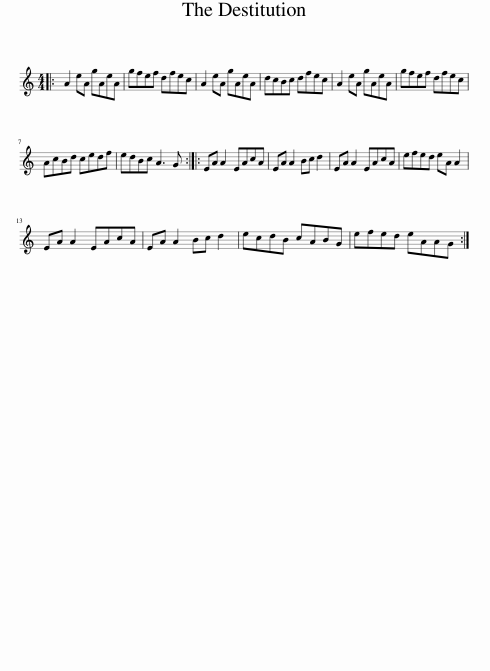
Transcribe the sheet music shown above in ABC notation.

X:1
L:1/8
M:4/4
I:linebreak $
K:C
V:1 treble
V:1
|: A2 eA gAeA | gfef dfec | A2 eA gAeA | dcBc dfec | A2 eA gAeA | %5
 gfef dfec |$ AcBd cedf | edBc A3 G :: EA A2 EAcA | EA A2 Bc d2 | %10
 EA A2 EAcA | efed eA A2 |$ EA A2 EAcA | EA A2 Bc d2 | ecdB cABG | %15
 efed eAAG :| %16
